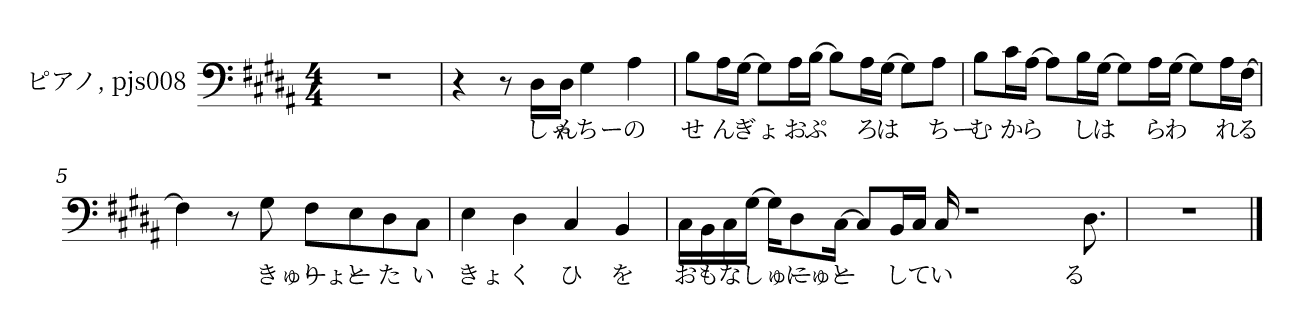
**kern	**text
*part1	*part1
*staff1	*staff1
*I"ピアノ, pjs008	*
*clefF4	*
*k[f#c#g#d#a#]	*
*M4/4	*
*MM90	*
=1	=1
1r	.
=2	=2
4r	.
8r	.
!	!LO:LY:b
16D#\LL	しゃ
!	!LO:LY:b
16D#\JJ	ん
!	!LO:LY:b
4G#\	ちー
!	!LO:LY:b
4A#\	の
=3	=3
!	!LO:LY:b
8B\L	せ
!	!LO:LY:b
16A#\L	ん
!	!LO:LY:b
[16G#\JJ	ぎょ
8G#\L]	.
!	!LO:LY:b
16A#\L	お
!	!LO:LY:b
[16B\JJ	ぷ
8B\L]	.
!	!LO:LY:b
16A#\L	ろ
!	!LO:LY:b
[16G#\JJ	は
8G#\L]	.
!	!LO:LY:b
8A#\J	ちー
=4	=4
!	!LO:LY:b
8B\L	む
!	!LO:LY:b
16c#\L	か
!	!LO:LY:b
[16A#\JJ	ら
8A#\L]	.
!	!LO:LY:b
16B\L	し
!	!LO:LY:b
[16G#\JJ	は
8G#\L]	.
!	!LO:LY:b
16A#\L	ら
!	!LO:LY:b
[16G#\JJ	わ
8G#\L]	.
!	!LO:LY:b
16A#\L	れ
!	!LO:LY:b
[16F#\JJ	る
!!LO:LB:g=z
=5	=5
4F#\]	.
8r	.
!	!LO:LY:b
8G#\	きゅー
!	!LO:LY:b
8F#\L	りょー
!	!LO:LY:b
8E\	と
!	!LO:LY:b
8D#\	た
!	!LO:LY:b
8C#\J	い
=6	=6
!	!LO:LY:b
4E\	きょ
!	!LO:LY:b
4D#\	く
!	!LO:LY:b
4C#/	ひ
!	!LO:LY:b
4BB/	を
=7	=7
!	!LO:LY:b
16C#\LL	お
!	!LO:LY:b
16BB\	も
!	!LO:LY:b
16C#\	な
!	!LO:LY:b
[16G#\JJ	しゅー
16G#\KL]	.
!	!LO:LY:b
8D#\	にゅー
!	!LO:LY:b
[16C#\Jk	と
8C#/L]	.
!	!LO:LY:b
16BB/L	し
!	!LO:LY:b
16C#/JJ	て
!	!LO:LY:b
16C#/	い
1r	.
!	!LO:LY:b
8.D#\	る
=8	=8
1r	.
==	==
*-	*-
